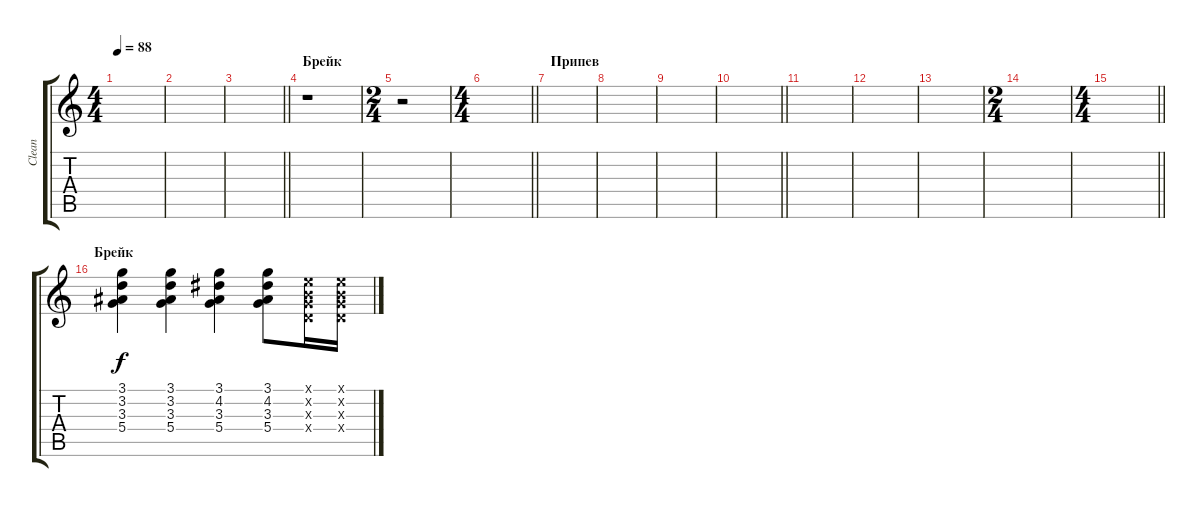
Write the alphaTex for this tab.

\track ("Clean" "Clean") {instrument electricguitarclean}
\staff {score tabs}
\tuning (E4 B3 G3 D3 A2 E2) {hide}
\ts (4 4)
\tempo 88
\clef g2
\ks c
|
|
\barLineRight lightlight
|
\section ("" "Брейк")
r.1 |
\ts (2 4)
r.2 |
\ts (4 4)
\barLineRight lightlight
|
\section ("" "Припев")
|
|
|
\barLineRight lightlight
|
|
|
|
\ts (2 4)
|
\ts (4 4)
\barLineRight lightlight
|
\section ("" "Брейк")
(3.1 3.2 3.3 5.4).4 (3.1 3.2 3.3 5.4).4 (3.1 4.2 3.3 5.4).4 (3.1 4.2 3.3 5.4).8 (0.1{x} 0.2{x} 0.3{x} 0.4{x}).16 (0.1{x} 0.2{x} 0.3{x} 0.4{x}).16
